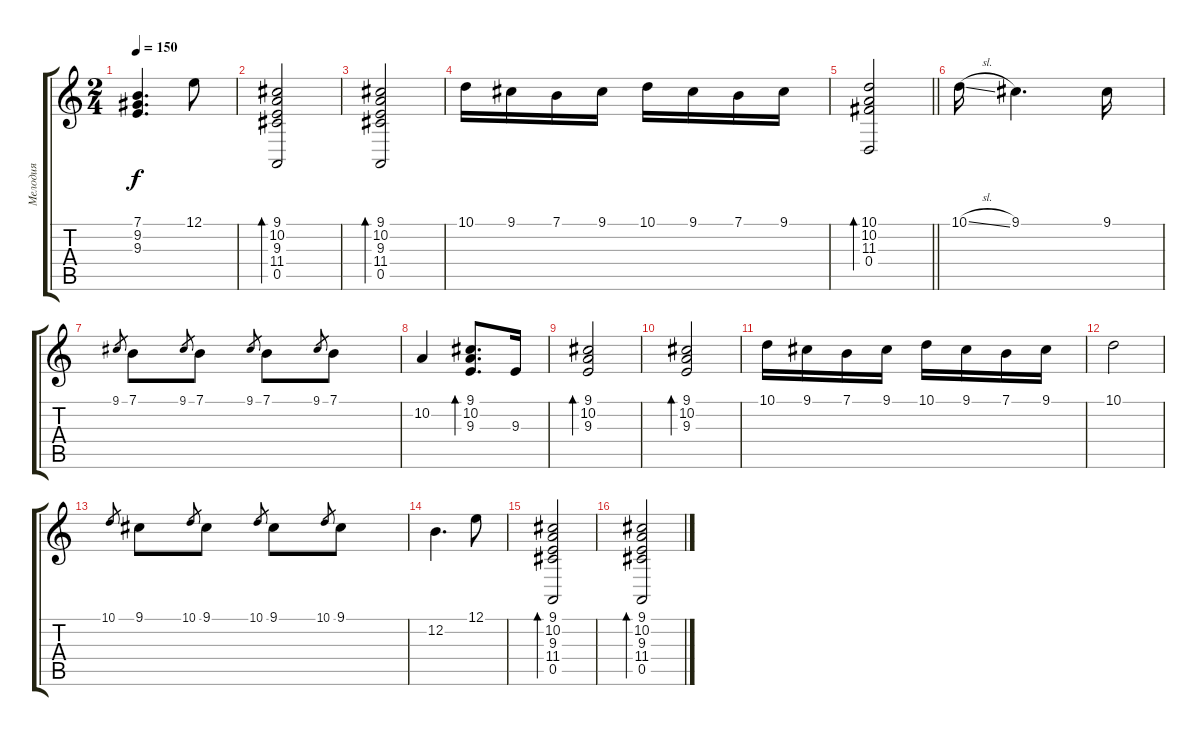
\track ("Мелодия" "Мелодия") {instrument churchorgan}
\staff {score tabs}
\tuning (E4 B3 G3 D3 A2 E2) {hide}
\ts (2 4)
\tempo 150
\clef g2
\ks c
(7.1 9.2 9.3).4{d dy f} 12.1.8 |
(9.1 10.2 9.3 11.4 0.5).2{bd 480} |
(9.1 10.2 9.3 11.4 0.5).2{bd 480} |
10.1.16 9.1.16 7.1.16 9.1.16 10.1.16 9.1.16 7.1.16 9.1.16 |
\barLineRight lightlight
(10.1 10.2 11.3 0.4).2{bd 480} |
10.1{sl}.16 9.1.4{d} 9.1.16 |
9.1.8{gr} 7.1.8 9.1.8{gr} 7.1.8 9.1.8{gr} 7.1.8 9.1.8{gr} 7.1.8 |
10.2.4 (9.1 10.2 9.3).8{d bd 240} 9.3.16 |
(9.1 10.2 9.3).2{bd 240} |
(9.1 10.2 9.3).2{bd 240} |
10.1.16 9.1.16 7.1.16 9.1.16 10.1.16 9.1.16 7.1.16 9.1.16 |
10.1.2 |
10.1.8{gr} 9.1.8 10.1.8{gr} 9.1.8 10.1.8{gr} 9.1.8 10.1.8{gr} 9.1.8 |
12.2.4{d} 12.1.8 |
(9.1 10.2 9.3 11.4 0.5).2{bd 480} |
(9.1 10.2 9.3 11.4 0.5).2{bd 480}
